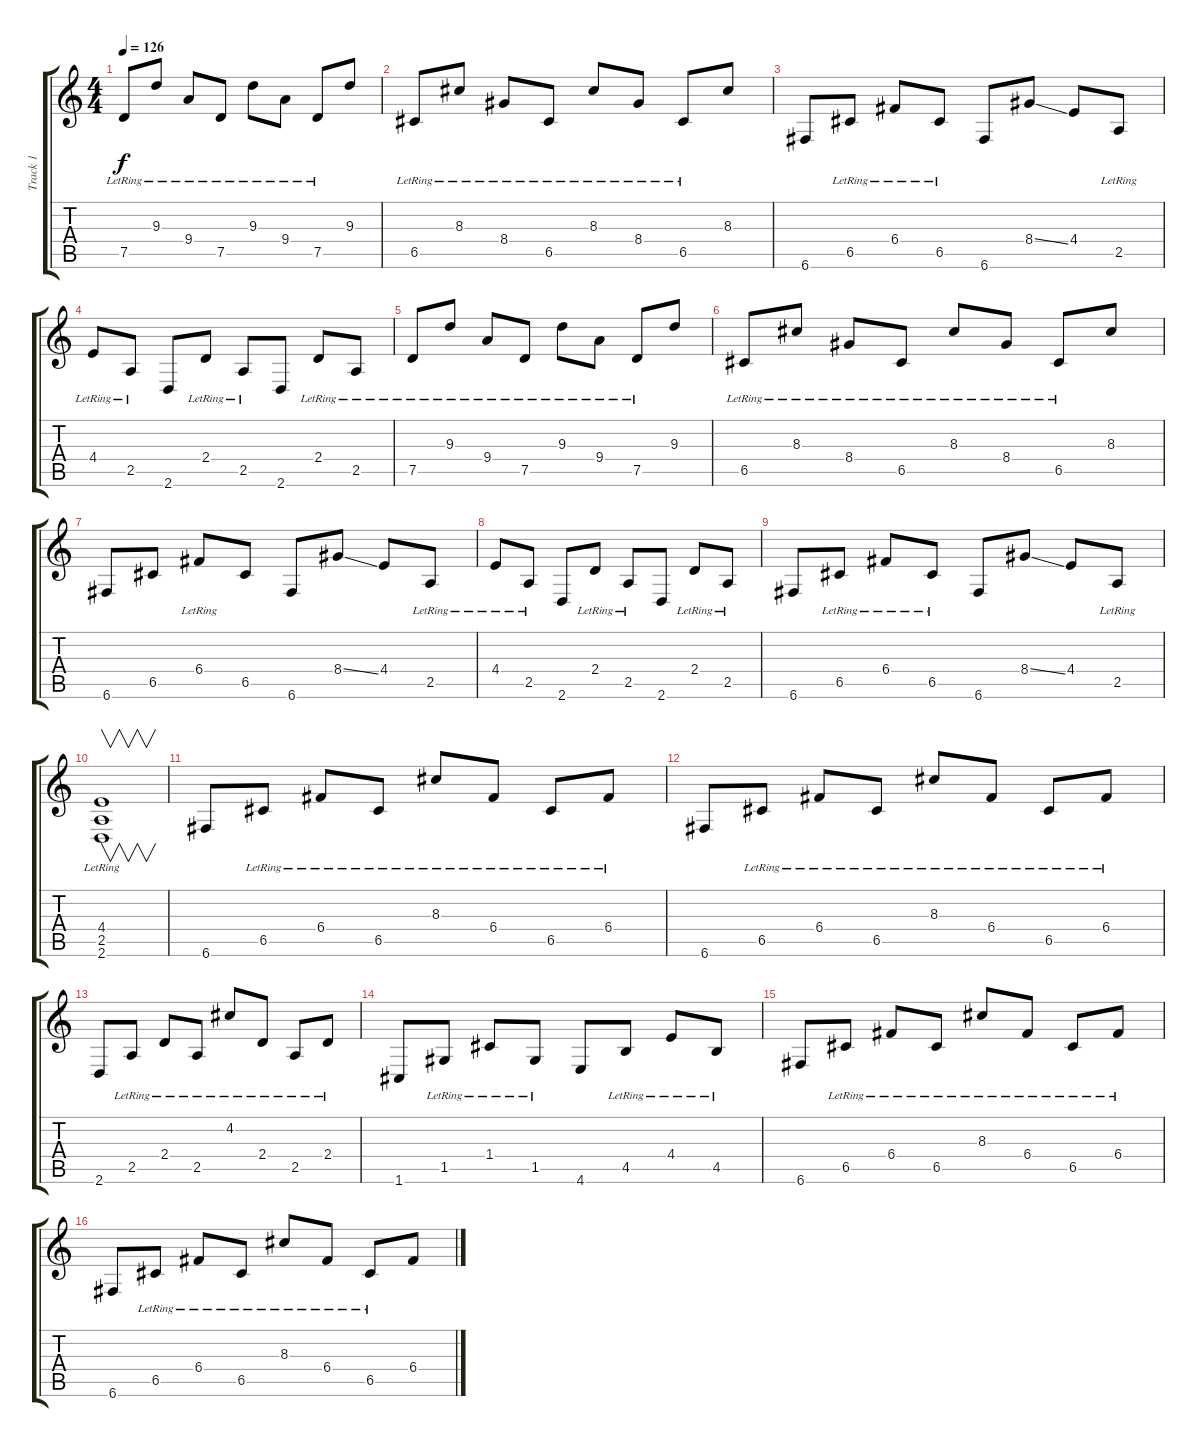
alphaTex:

\track ("Track 1" "Track 1") {instrument electricguitarjazz}
\staff {score tabs}
\tuning (D4 A3 F3 C3 G2 C2) {hide}
\ts (4 4)
\tempo 126
\clef g2
\ks c
7.5{lr}.8{dy f} 9.3{lr}.8 9.4{lr}.8 7.5{lr}.8 9.3{lr}.8 9.4{lr}.8 7.5{lr}.8 9.3.8 |
6.5{lr}.8 8.3{lr}.8 8.4{lr}.8 6.5{lr}.8 8.3{lr}.8 8.4{lr}.8 6.5{lr}.8 8.3.8 |
6.6.8 6.5{lr}.8 6.4{lr}.8 6.5{lr}.8 6.6.8 8.4{ss}.8 4.4.8 2.5{lr}.8 |
4.4{lr}.8 2.5{lr}.8 2.6.8 2.4{lr}.8 2.5{lr}.8 2.6.8 2.4{lr}.8 2.5{lr}.8 |
7.5{lr}.8 9.3{lr}.8 9.4{lr}.8 7.5{lr}.8 9.3{lr}.8 9.4{lr}.8 7.5{lr}.8 9.3.8 |
6.5{lr}.8 8.3{lr}.8 8.4{lr}.8 6.5{lr}.8 8.3{lr}.8 8.4{lr}.8 6.5{lr}.8 8.3.8 |
6.6.8 6.5.8 6.4{lr}.8 6.5.8 6.6.8 8.4{ss}.8 4.4.8 2.5{lr}.8 |
4.4{lr}.8 2.5{lr}.8 2.6.8 2.4{lr}.8 2.5{lr}.8 2.6.8 2.4{lr}.8 2.5{lr}.8 |
6.6.8 6.5{lr}.8 6.4{lr}.8 6.5{lr}.8 6.6.8 8.4{ss}.8 4.4.8 2.5{lr}.8 |
(4.4{lr} 2.5{lr} 2.6{lr}).1{v} |
6.6.8 6.5{lr}.8 6.4{lr}.8 6.5{lr}.8 8.3{lr}.8 6.4{lr}.8 6.5{lr}.8 6.4{lr}.8 |
6.6.8 6.5{lr}.8 6.4{lr}.8 6.5{lr}.8 8.3{lr}.8 6.4{lr}.8 6.5{lr}.8 6.4{lr}.8 |
2.6.8 2.5{lr}.8 2.4{lr}.8 2.5{lr}.8 4.2{lr}.8 2.4{lr}.8 2.5{lr}.8 2.4{lr}.8 |
1.6.8 1.5{lr}.8 1.4{lr}.8 1.5{lr}.8 4.6.8 4.5{lr}.8 4.4{lr}.8 4.5{lr}.8 |
6.6.8 6.5{lr}.8 6.4{lr}.8 6.5{lr}.8 8.3{lr}.8 6.4{lr}.8 6.5{lr}.8 6.4{lr}.8 |
6.6.8 6.5{lr}.8 6.4{lr}.8 6.5{lr}.8 8.3{lr}.8 6.4{lr}.8 6.5{lr}.8 6.4.8
